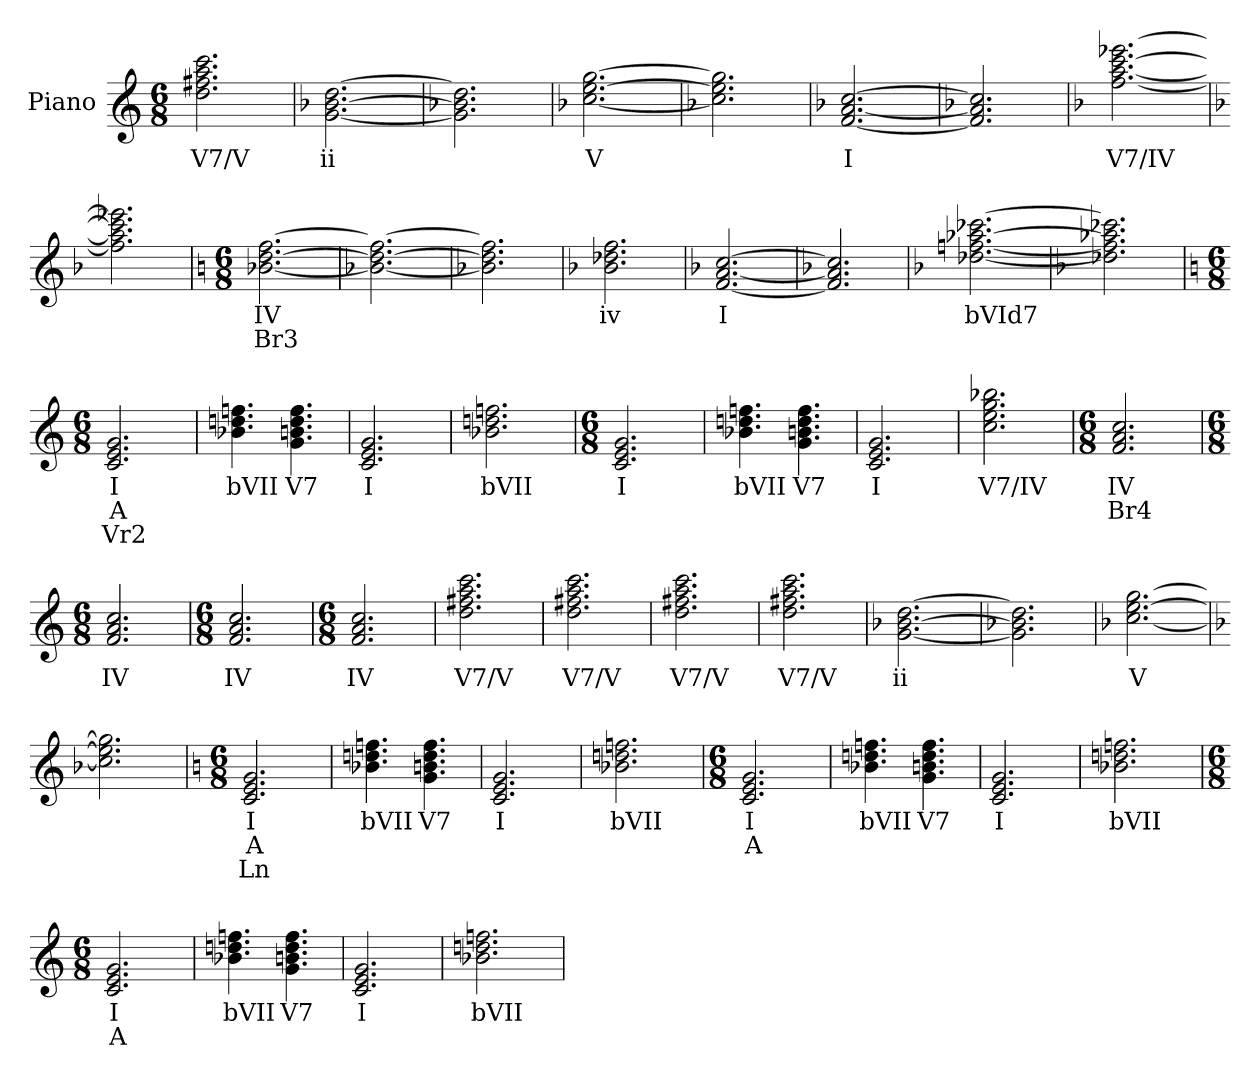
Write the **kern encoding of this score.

**kern	**text	**text	**text
*part1	*part1	*part1	*part1
*staff1	*staff1	*staff1	*staff1
*I"Piano	*	*	*
*I'Pno	*	*	*
*k[]	*	*	*
*C:	*	*	*
*M6/8	*	*	*
=	=	=	=
2.dd 2.ff#X 2.aa 2.ccc	V7/V	.	.
=	=	=	=
*k[b-]	*	*	*
*F:	*	*	*
[2.g [2.b- [2.dd	ii	.	.
=	=	=	=
*k[b-]	*	*	*
*F:	*	*	*
2.g] 2.b-] 2.dd]	.	.	.
=	=	=	=
*k[b-]	*	*	*
*F:	*	*	*
[2.cc [2.ee [2.gg	V	.	.
=	=	=	=
*k[b-]	*	*	*
*F:	*	*	*
2.cc] 2.ee] 2.gg]	.	.	.
=	=	=	=
*k[b-]	*	*	*
*F:	*	*	*
[2.f [2.a [2.cc	I	.	.
=	=	=	=
*k[b-]	*	*	*
*F:	*	*	*
2.f] 2.a] 2.cc]	.	.	.
=	=	=	=
*k[b-]	*	*	*
*F:	*	*	*
[2.ff [2.aa [2.ccc [2.eee-X	V7/IV	.	.
=	=	=	=
*k[b-]	*	*	*
*F:	*	*	*
2.ff] 2.aa] 2.ccc] 2.eee-X]	.	.	.
=	=	=	=
*k[]	*	*	*
*C:	*	*	*
*M6/8	*	*	*
[2.b-X [2.dd [2.ff	IV	Br3	.
=	=	=	=
*k[b-]	*	*	*
*F:	*	*	*
2.b-_ 2.dd_ 2.ff_	.	.	.
=	=	=	=
*k[b-]	*	*	*
*F:	*	*	*
2.b-] 2.dd] 2.ff]	.	.	.
=	=	=	=
*k[b-]	*	*	*
*F:	*	*	*
2.b- 2.dd-X 2.ff	iv	.	.
=	=	=	=
*k[b-]	*	*	*
*F:	*	*	*
[2.f [2.a [2.cc	I	.	.
=	=	=	=
*k[b-]	*	*	*
*F:	*	*	*
2.f] 2.a] 2.cc]	.	.	.
=	=	=	=
*k[b-]	*	*	*
*F:	*	*	*
[2.dd-X [2.ffn [2.aa-X [2.ccc-X	bVId7	.	.
=	=	=	=
*k[b-]	*	*	*
*F:	*	*	*
2.dd-X] 2.ffn] 2.aa-X] 2.ccc-X]	.	.	.
=	=	=	=
*k[]	*	*	*
*C:	*	*	*
*M6/8	*	*	*
2.c 2.e 2.g	I	A	Vr2
=	=	=	=
*k[]	*	*	*
*C:	*	*	*
4.b-X 4.ddn 4.ffn	bVII	.	.
4.g 4.bn 4.dd 4.ff	V7	.	.
=	=	=	=
*k[]	*	*	*
*C:	*	*	*
2.c 2.e 2.g	I	.	.
=	=	=	=
*k[]	*	*	*
*C:	*	*	*
2.b-X 2.ddn 2.ffn	bVII	.	.
=	=	=	=
*k[]	*	*	*
*C:	*	*	*
*M6/8	*	*	*
2.c 2.e 2.g	I	.	.
=	=	=	=
*k[]	*	*	*
*C:	*	*	*
4.b-X 4.ddn 4.ffn	bVII	.	.
4.g 4.bn 4.dd 4.ff	V7	.	.
=	=	=	=
*k[]	*	*	*
*C:	*	*	*
2.c 2.e 2.g	I	.	.
=	=	=	=
*k[]	*	*	*
*C:	*	*	*
2.cc 2.ee 2.gg 2.bb-X	V7/IV	.	.
=	=	=	=
*k[]	*	*	*
*C:	*	*	*
*M6/8	*	*	*
2.f 2.a 2.cc	IV	Br4	.
=	=	=	=
*k[]	*	*	*
*C:	*	*	*
*M6/8	*	*	*
2.f 2.a 2.cc	IV	.	.
=	=	=	=
*k[]	*	*	*
*C:	*	*	*
*M6/8	*	*	*
2.f 2.a 2.cc	IV	.	.
=	=	=	=
*k[]	*	*	*
*C:	*	*	*
*M6/8	*	*	*
2.f 2.a 2.cc	IV	.	.
=	=	=	=
*k[]	*	*	*
*C:	*	*	*
2.dd 2.ff#X 2.aa 2.ccc	V7/V	.	.
=	=	=	=
*k[]	*	*	*
*C:	*	*	*
2.dd 2.ff#X 2.aa 2.ccc	V7/V	.	.
=	=	=	=
*k[]	*	*	*
*C:	*	*	*
2.dd 2.ff#X 2.aa 2.ccc	V7/V	.	.
=	=	=	=
*k[]	*	*	*
*C:	*	*	*
2.dd 2.ff#X 2.aa 2.ccc	V7/V	.	.
=	=	=	=
*k[b-]	*	*	*
*F:	*	*	*
[2.g [2.b- [2.dd	ii	.	.
=	=	=	=
*k[b-]	*	*	*
*F:	*	*	*
2.g] 2.b-] 2.dd]	.	.	.
=	=	=	=
*k[b-]	*	*	*
*F:	*	*	*
[2.cc [2.ee [2.gg	V	.	.
=	=	=	=
*k[b-]	*	*	*
*F:	*	*	*
2.cc] 2.ee] 2.gg]	.	.	.
=	=	=	=
*k[]	*	*	*
*C:	*	*	*
*M6/8	*	*	*
2.c 2.e 2.g	I	A	Ln
=	=	=	=
*k[]	*	*	*
*C:	*	*	*
4.b-X 4.ddn 4.ffn	bVII	.	.
4.g 4.bn 4.dd 4.ff	V7	.	.
=	=	=	=
*k[]	*	*	*
*C:	*	*	*
2.c 2.e 2.g	I	.	.
=	=	=	=
*k[]	*	*	*
*C:	*	*	*
2.b-X 2.ddn 2.ffn	bVII	.	.
=	=	=	=
*k[]	*	*	*
*C:	*	*	*
*M6/8	*	*	*
2.c 2.e 2.g	I	A	.
=	=	=	=
*k[]	*	*	*
*C:	*	*	*
4.b-X 4.ddn 4.ffn	bVII	.	.
4.g 4.bn 4.dd 4.ff	V7	.	.
=	=	=	=
*k[]	*	*	*
*C:	*	*	*
2.c 2.e 2.g	I	.	.
=	=	=	=
*k[]	*	*	*
*C:	*	*	*
2.b-X 2.ddn 2.ffn	bVII	.	.
=	=	=	=
*k[]	*	*	*
*C:	*	*	*
*M6/8	*	*	*
2.c 2.e 2.g	I	A	.
=	=	=	=
*k[]	*	*	*
*C:	*	*	*
4.b-X 4.ddn 4.ffn	bVII	.	.
4.g 4.bn 4.dd 4.ff	V7	.	.
=	=	=	=
*k[]	*	*	*
*C:	*	*	*
2.c 2.e 2.g	I	.	.
=	=	=	=
*k[]	*	*	*
*C:	*	*	*
2.b-X 2.ddn 2.ffn	bVII	.	.
=	=	=	=
*-	*-	*-	*-
